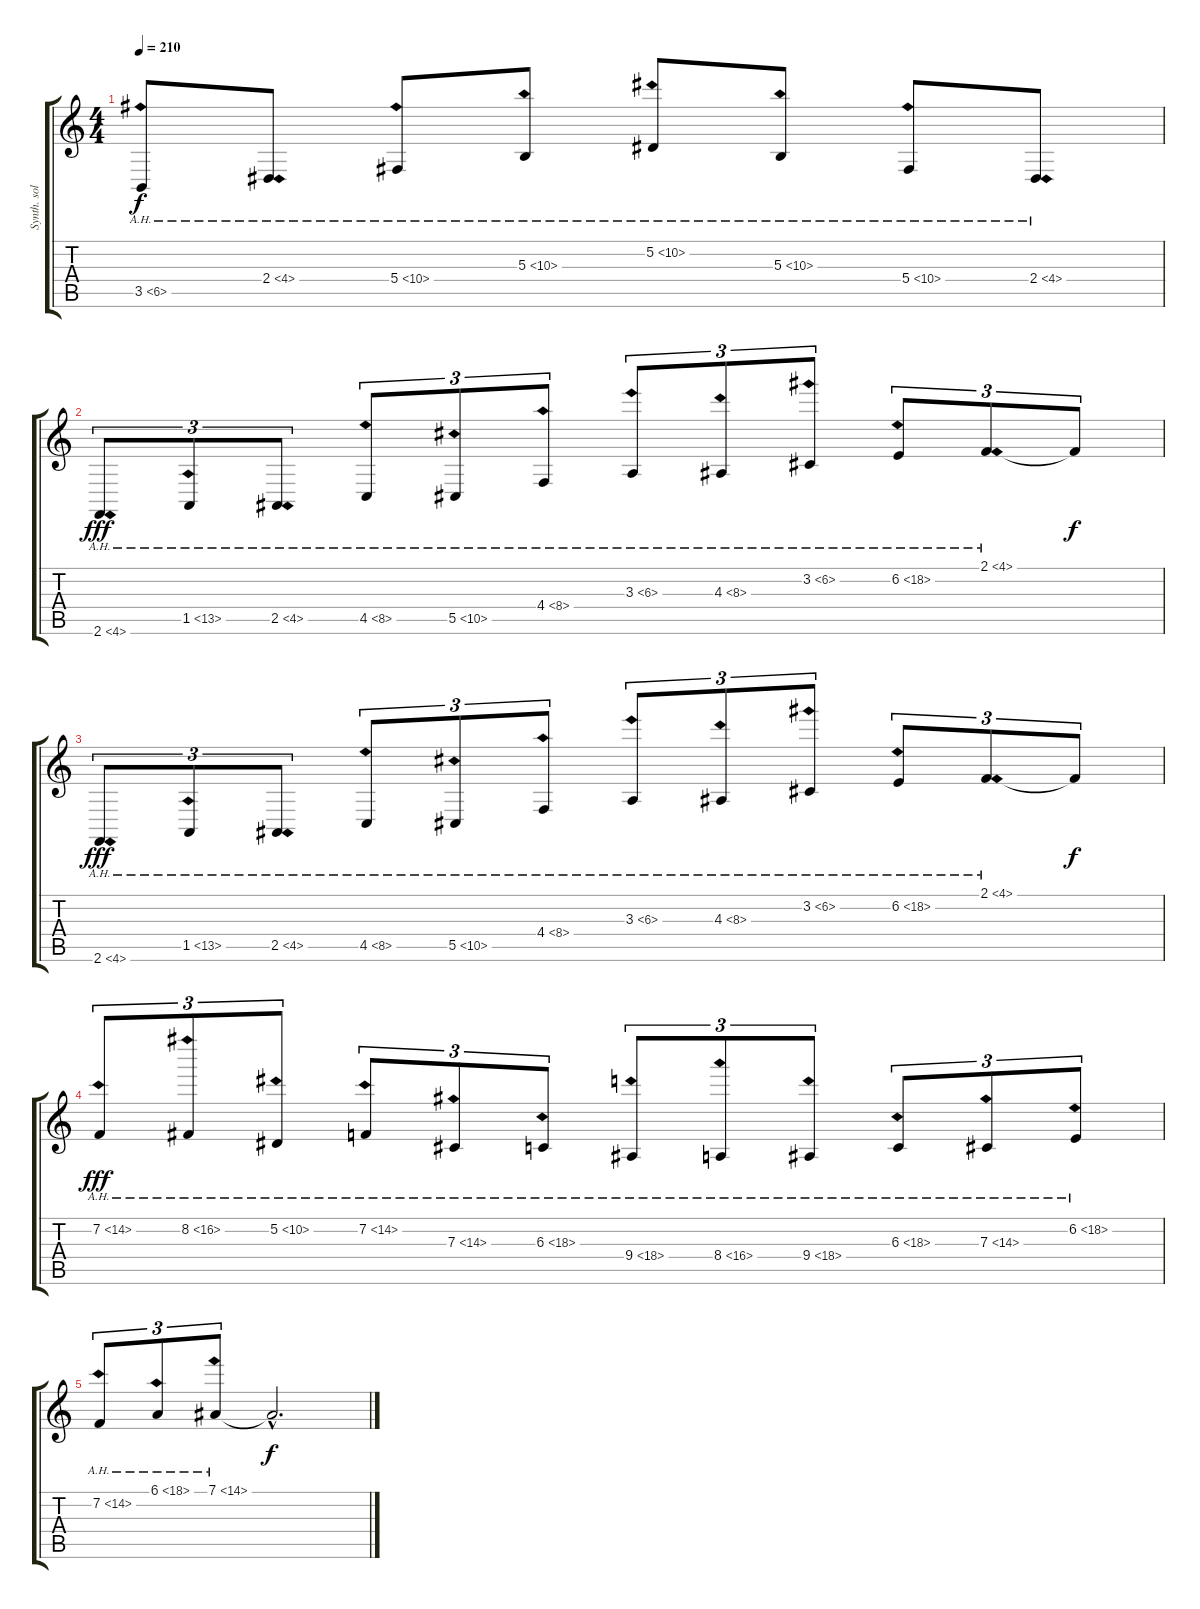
\track ("Synth. solo" "Synth. sol") {instrument lead1square}
\staff {score tabs}
\tuning (Eb4 Bb3 Gb3 Db3 Ab2 Eb2) {hide}
\ts (4 4)
\tempo 210
\clef g2
\ks c
3.5{ah 3}.8{dy f} 2.4{ah 2}.8 5.4{ah 5}.8 5.3{ah 5}.8 5.2{ah 5}.8 5.3{ah 5}.8 5.4{ah 5}.8 2.4{ah 2}.8 |
2.6{ah 2}.8{tu (3 2) dy fff} 1.5{ah 12}.8{tu (3 2)} 2.5{ah 2}.8{tu (3 2)} 4.5{ah 4}.8{tu (3 2)} 5.5{ah 5}.8{tu (3 2)} 4.4{ah 4}.8{tu (3 2)} 3.3{ah 3}.8{tu (3 2)} 4.3{ah 4}.8{tu (3 2)} 3.2{ah 3}.8{tu (3 2)} 6.2{ah 12}.8{tu (3 2)} 2.1{ah 2}.8{tu (3 2)} 2.1{t}.8{tu (3 2) dy f} |
2.6{ah 2}.8{tu (3 2) dy fff} 1.5{ah 12}.8{tu (3 2)} 2.5{ah 2}.8{tu (3 2)} 4.5{ah 4}.8{tu (3 2)} 5.5{ah 5}.8{tu (3 2)} 4.4{ah 4}.8{tu (3 2)} 3.3{ah 3}.8{tu (3 2)} 4.3{ah 4}.8{tu (3 2)} 3.2{ah 3}.8{tu (3 2)} 6.2{ah 12}.8{tu (3 2)} 2.1{ah 2}.8{tu (3 2)} 2.1{t}.8{tu (3 2) dy f} |
7.2{ah 7}.8{tu (3 2) dy fff} 8.2{ah 8}.8{tu (3 2)} 5.2{ah 5}.8{tu (3 2)} 7.2{ah 7}.8{tu (3 2)} 7.3{ah 7}.8{tu (3 2)} 6.3{ah 12}.8{tu (3 2)} 9.4{ah 9}.8{tu (3 2)} 8.4{ah 8}.8{tu (3 2)} 9.4{ah 9}.8{tu (3 2)} 6.3{ah 12}.8{tu (3 2)} 7.3{ah 7}.8{tu (3 2)} 6.2{ah 12}.8{tu (3 2)} |
7.2{ah 7}.8{tu (3 2)} 6.1{ah 12}.8{tu (3 2)} 7.1{ah 7}.8{tu (3 2)} 7.1{hac t}.2{d dy f}
